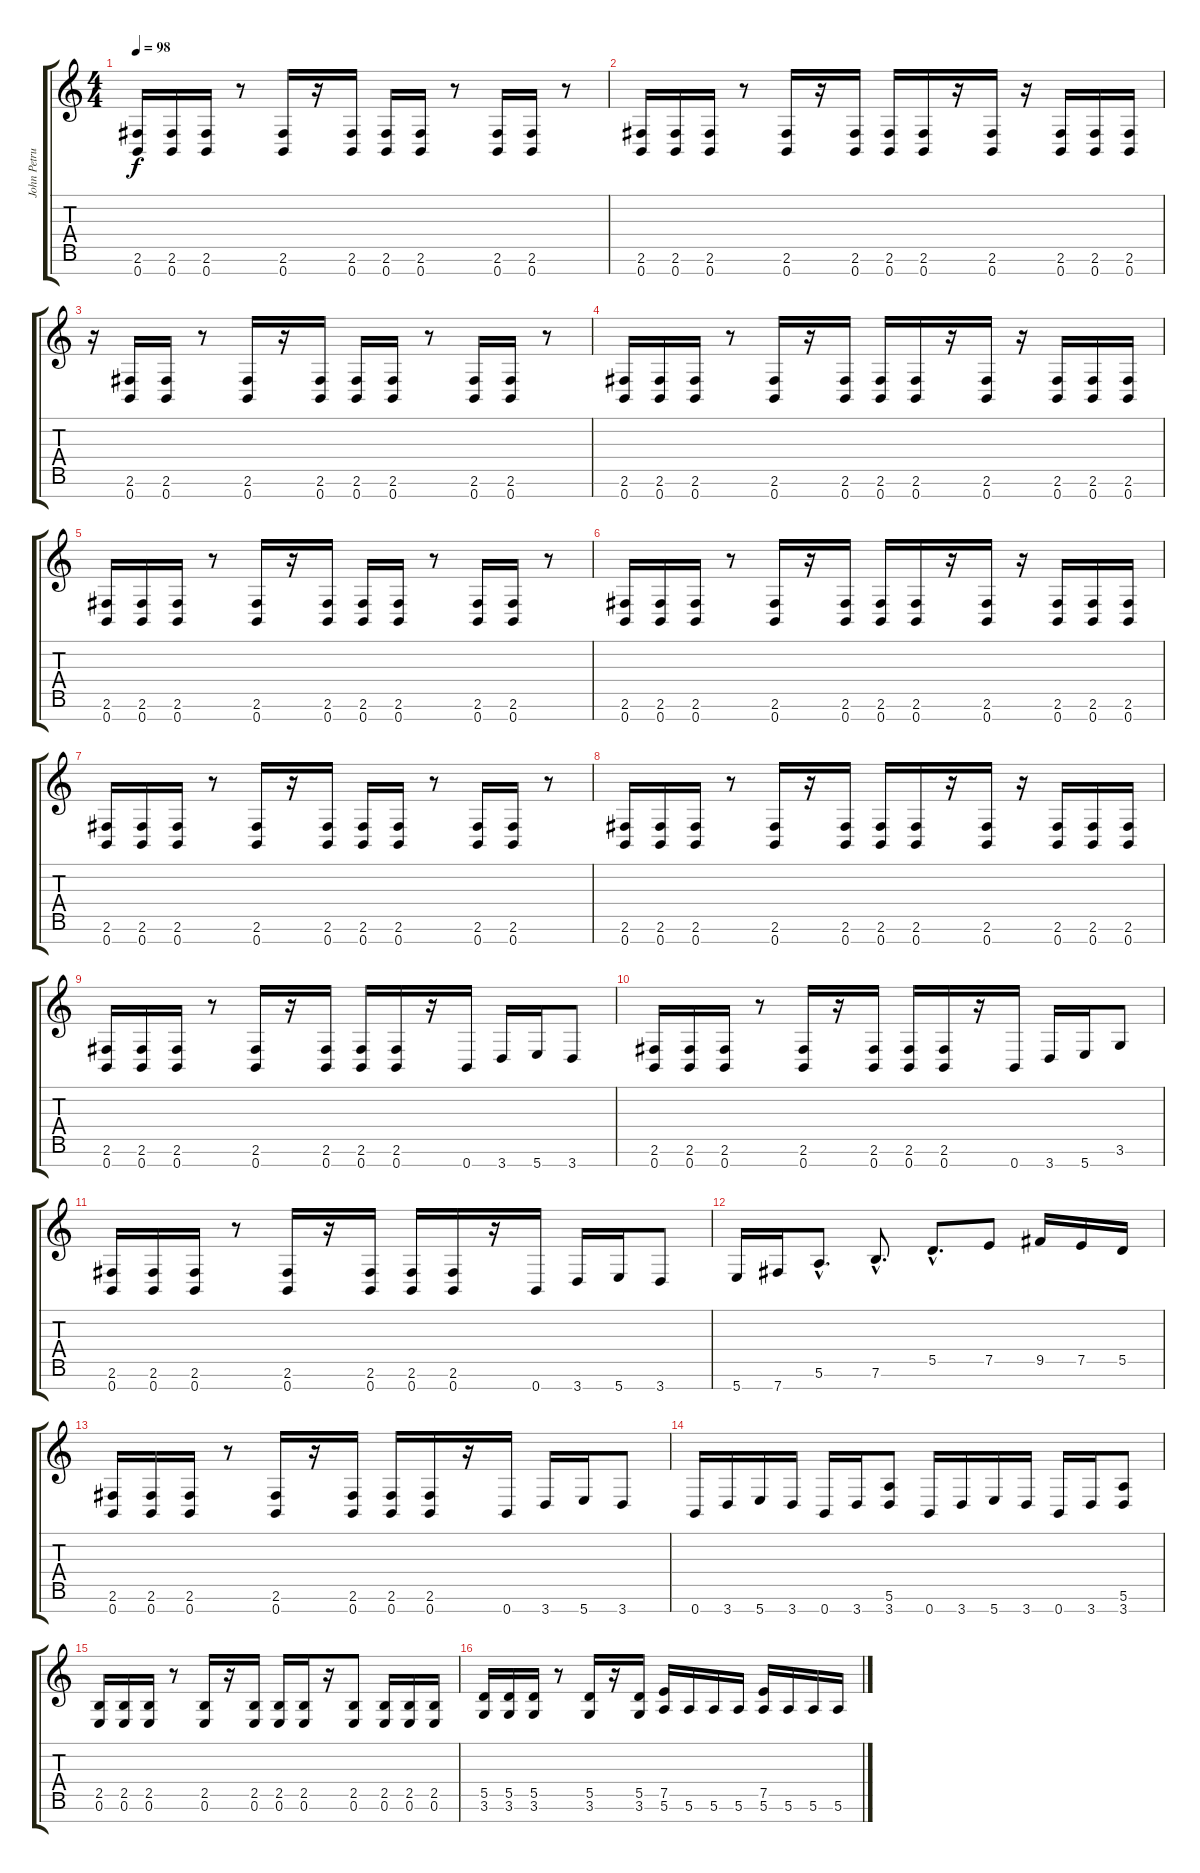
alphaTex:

\track ("John Petrucci" "John Petru") {instrument distortionguitar}
\staff {score tabs}
\tuning (E4 B3 G3 D3 A2 E2 B1) {hide}
\ts (4 4)
\tempo 98
\clef g2
\ks c
(2.6 0.7).16{dy f} (2.6 0.7).16 (2.6 0.7).16 r.8 (2.6 0.7).16 r.16 (2.6 0.7).16 (2.6 0.7).16 (2.6 0.7).16 r.8 (2.6 0.7).16 (2.6 0.7).16 r.8 |
(2.6 0.7).16 (2.6 0.7).16 (2.6 0.7).16 r.8 (2.6 0.7).16 r.16 (2.6 0.7).16 (2.6 0.7).16 (2.6 0.7).16 r.16 (2.6 0.7).16 r.16 (2.6 0.7).16 (2.6 0.7).16 (2.6 0.7).16 |
r.16 (2.6 0.7).16 (2.6 0.7).16 r.8 (2.6 0.7).16 r.16 (2.6 0.7).16 (2.6 0.7).16 (2.6 0.7).16 r.8 (2.6 0.7).16 (2.6 0.7).16 r.8 |
(2.6 0.7).16 (2.6 0.7).16 (2.6 0.7).16 r.8 (2.6 0.7).16 r.16 (2.6 0.7).16 (2.6 0.7).16 (2.6 0.7).16 r.16 (2.6 0.7).16 r.16 (2.6 0.7).16 (2.6 0.7).16 (2.6 0.7).16 |
(2.6 0.7).16 (2.6 0.7).16 (2.6 0.7).16 r.8 (2.6 0.7).16 r.16 (2.6 0.7).16 (2.6 0.7).16 (2.6 0.7).16 r.8 (2.6 0.7).16 (2.6 0.7).16 r.8 |
(2.6 0.7).16 (2.6 0.7).16 (2.6 0.7).16 r.8 (2.6 0.7).16 r.16 (2.6 0.7).16 (2.6 0.7).16 (2.6 0.7).16 r.16 (2.6 0.7).16 r.16 (2.6 0.7).16 (2.6 0.7).16 (2.6 0.7).16 |
(2.6 0.7).16 (2.6 0.7).16 (2.6 0.7).16 r.8 (2.6 0.7).16 r.16 (2.6 0.7).16 (2.6 0.7).16 (2.6 0.7).16 r.8 (2.6 0.7).16 (2.6 0.7).16 r.8 |
(2.6 0.7).16 (2.6 0.7).16 (2.6 0.7).16 r.8 (2.6 0.7).16 r.16 (2.6 0.7).16 (2.6 0.7).16 (2.6 0.7).16 r.16 (2.6 0.7).16 r.16 (2.6 0.7).16 (2.6 0.7).16 (2.6 0.7).16 |
(2.6 0.7).16 (2.6 0.7).16 (2.6 0.7).16 r.8 (2.6 0.7).16 r.16 (2.6 0.7).16 (2.6 0.7).16 (2.6 0.7).16 r.16 0.7.16 3.7.16 5.7.16 3.7.8 |
(2.6 0.7).16 (2.6 0.7).16 (2.6 0.7).16 r.8 (2.6 0.7).16 r.16 (2.6 0.7).16 (2.6 0.7).16 (2.6 0.7).16 r.16 0.7.16 3.7.16 5.7.16 3.6.8 |
(2.6 0.7).16 (2.6 0.7).16 (2.6 0.7).16 r.8 (2.6 0.7).16 r.16 (2.6 0.7).16 (2.6 0.7).16 (2.6 0.7).16 r.16 0.7.16 3.7.16 5.7.16 3.7.8 |
5.7.16 7.7.16 5.6{hac}.8{d} 7.6{hac}.8{d} 5.5{hac}.8{d} 7.5.8 9.5.16 7.5.16 5.5.16 |
(2.6 0.7).16 (2.6 0.7).16 (2.6 0.7).16 r.8 (2.6 0.7).16 r.16 (2.6 0.7).16 (2.6 0.7).16 (2.6 0.7).16 r.16 0.7.16 3.7.16 5.7.16 3.7.8 |
0.7.16 3.7.16 5.7.16 3.7.16 0.7.16 3.7.16 (5.6 3.7).8 0.7.16 3.7.16 5.7.16 3.7.16 0.7.16 3.7.16 (5.6 3.7).8 |
(2.5 0.6).16 (2.5 0.6).16 (2.5 0.6).16 r.8 (2.5 0.6).16 r.16 (2.5 0.6).16 (2.5 0.6).16 (2.5 0.6).16 r.16 (2.5 0.6).8 (2.5 0.6).16 (2.5 0.6).16 (2.5 0.6).16 |
(5.5 3.6).16 (5.5 3.6).16 (5.5 3.6).16 r.8 (5.5 3.6).16 r.16 (5.5 3.6).16 (7.5 5.6).16 5.6.16 5.6.16 5.6.16 (7.5 5.6).16 5.6.16 5.6.16 5.6.16
